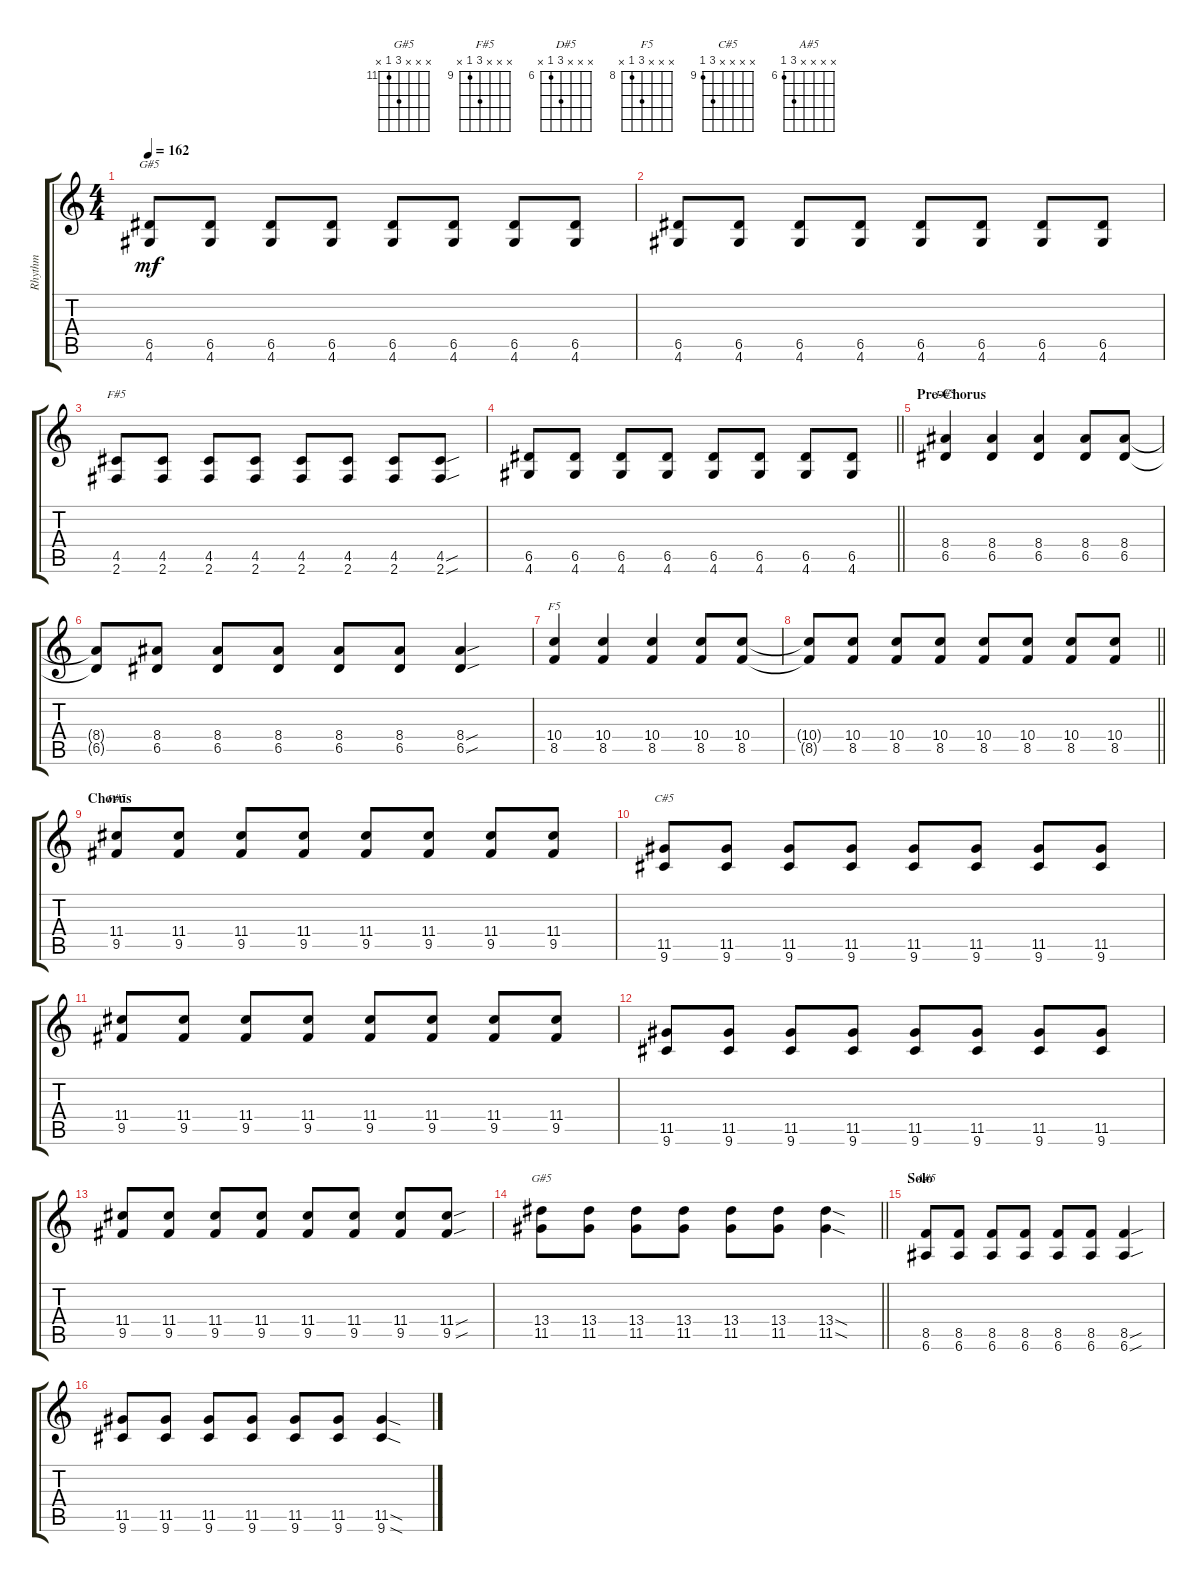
\track ("Rhythm" "Rhythm") {instrument overdrivenguitar}
\staff {score tabs}
\tuning (E4 B3 G3 D3 A2 E2) {hide}
\chord ("G#5" x x x x 6 4) {firstfret 4}
\chord ("F#5" x x x x 4 2)
\chord ("D#5" x x x 8 6 x) {firstfret 6}
\chord ("F5" x x x 10 8 x) {firstfret 8}
\chord ("F#5" x x x 11 9 x) {firstfret 9}
\chord ("C#5" x x x x 11 9) {firstfret 9}
\chord ("G#5" x x x 13 11 x) {firstfret 11}
\chord ("A#5" x x x x 8 6) {firstfret 6}
\ts (4 4)
\tempo 162
\clef g2
\ks c
(6.5 4.6).8{ch "G#5" dy mf} (6.5 4.6).8 (6.5 4.6).8 (6.5 4.6).8 (6.5 4.6).8 (6.5 4.6).8 (6.5 4.6).8 (6.5 4.6).8 |
(6.5 4.6).8 (6.5 4.6).8 (6.5 4.6).8 (6.5 4.6).8 (6.5 4.6).8 (6.5 4.6).8 (6.5 4.6).8 (6.5 4.6).8 |
(4.5 2.6).8{ch "F#5"} (4.5 2.6).8 (4.5 2.6).8 (4.5 2.6).8 (4.5 2.6).8 (4.5 2.6).8 (4.5 2.6).8 (4.5{sou} 2.6{sou}).8 |
\barLineRight lightlight
(6.5 4.6).8 (6.5 4.6).8 (6.5 4.6).8 (6.5 4.6).8 (6.5 4.6).8 (6.5 4.6).8 (6.5 4.6).8 (6.5 4.6).8 |
\section ("" "Pre-Chorus")
(8.4 6.5).4{ch "D#5"} (8.4 6.5).4 (8.4 6.5).4 (8.4 6.5).8 (8.4 6.5).8 |
(8.4{t} 6.5{t}).8 (8.4 6.5).8 (8.4 6.5).8 (8.4 6.5).8 (8.4 6.5).8 (8.4 6.5).8 (8.4{sou} 6.5{sou}).4 |
(10.4 8.5).4{ch "F5"} (10.4 8.5).4 (10.4 8.5).4 (10.4 8.5).8 (10.4 8.5).8 |
\barLineRight lightlight
(10.4{t} 8.5{t}).8 (10.4 8.5).8 (10.4 8.5).8 (10.4 8.5).8 (10.4 8.5).8 (10.4 8.5).8 (10.4 8.5).8 (10.4 8.5).8 |
\section ("" "Chorus")
(11.4 9.5).8{ch "F#5"} (11.4 9.5).8 (11.4 9.5).8 (11.4 9.5).8 (11.4 9.5).8 (11.4 9.5).8 (11.4 9.5).8 (11.4 9.5).8 |
(11.5 9.6).8{ch "C#5"} (11.5 9.6).8 (11.5 9.6).8 (11.5 9.6).8 (11.5 9.6).8 (11.5 9.6).8 (11.5 9.6).8 (11.5 9.6).8 |
(11.4 9.5).8 (11.4 9.5).8 (11.4 9.5).8 (11.4 9.5).8 (11.4 9.5).8 (11.4 9.5).8 (11.4 9.5).8 (11.4 9.5).8 |
(11.5 9.6).8 (11.5 9.6).8 (11.5 9.6).8 (11.5 9.6).8 (11.5 9.6).8 (11.5 9.6).8 (11.5 9.6).8 (11.5 9.6).8 |
(11.4 9.5).8 (11.4 9.5).8 (11.4 9.5).8 (11.4 9.5).8 (11.4 9.5).8 (11.4 9.5).8 (11.4 9.5).8 (11.4{sou} 9.5{sou}).8 |
\barLineRight lightlight
(13.4 11.5).8{ch "G#5"} (13.4 11.5).8 (13.4 11.5).8 (13.4 11.5).8 (13.4 11.5).8 (13.4 11.5).8 (13.4{sod} 11.5{sod}).4 |
\section ("" "Solo")
(8.5 6.6).8{ch "A#5"} (8.5 6.6).8 (8.5 6.6).8 (8.5 6.6).8 (8.5 6.6).8 (8.5 6.6).8 (8.5{sou} 6.6{sou}).4 |
(11.5 9.6).8 (11.5 9.6).8 (11.5 9.6).8 (11.5 9.6).8 (11.5 9.6).8 (11.5 9.6).8 (11.5{sod} 9.6{sod}).4
